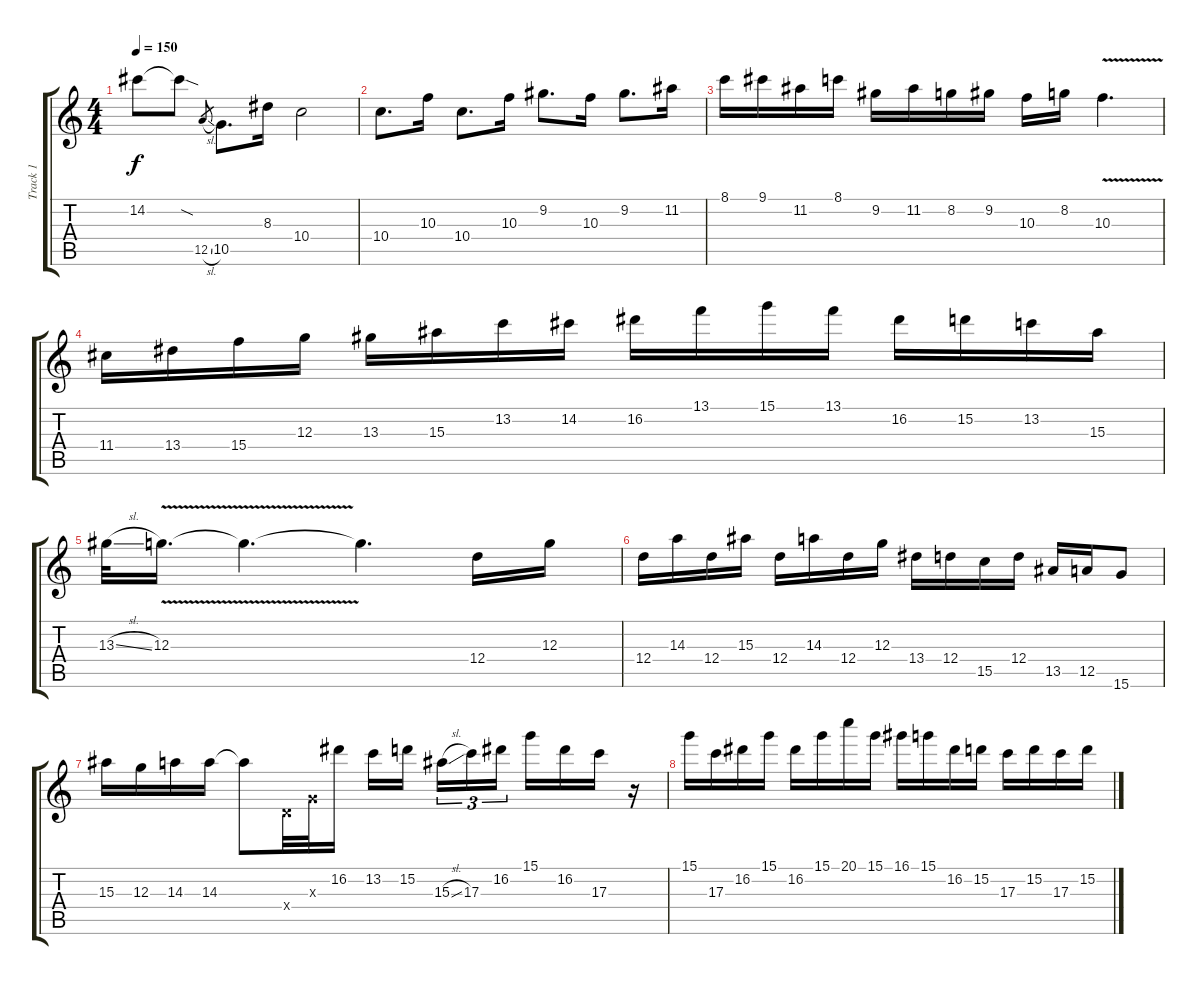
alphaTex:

\track ("Track 1" "Track 1") {instrument distortionguitar}
\staff {score tabs}
\tuning (E4 B3 G3 D3 A2 E2) {hide}
\ts (4 4)
\tempo 150
\clef g2
\ks c
14.2{t}.8{dy f} 14.2{sod t}.8 12.5{sl}.8{gr} 10.5.8{d} 8.3.16 10.4.2 |
10.4.8{d} 10.3.16 10.4.8{d} 10.3.16 9.2.8{d} 10.3.16 9.2.8{d} 11.2.16 |
8.1.16 9.1.16 11.2.16 8.1.16 9.2.16 11.2.16 8.2.16 9.2.16 10.3.16 8.2.16 10.3{v}.4{d} |
11.4.16 13.4.16 15.4.16 12.3.16 13.3.16 15.3.16 13.2.16 14.2.16 16.2.16 13.1.16 15.1.16 13.1.16 16.2.16 15.2.16 13.2.16 15.3.16 |
13.3{sl}.32 12.3{v}.16{d} 12.3{t}.4{d} 12.3{t}.4{d} 12.4.16 12.3.16 |
12.4.16 14.3.16 12.4.16 15.3.16 12.4.16 14.3.16 12.4.16 12.3.16 13.4.16 12.4.16 15.5.16 12.4.16 13.5.16 12.5.16 15.6.8 |
15.3.16 12.3.16 14.3.16 14.3.16 14.3{t}.8 0.4{x}.32 0.3{x}.32 16.2.16 13.2.16 15.2.16{beam splitsecondary} 15.3{sl}.16{tu (3 2)} 17.3.16{tu (3 2)} 16.2.16{tu (3 2)} 15.1.16 16.2.16 17.3.16 r.16 |
15.1.16 17.3.16 16.2.16 15.1.16 16.2.16 15.1.16 20.1.16 15.1.16 16.1.16 15.1.16 16.2.16 15.2.16 17.3.16 15.2.16 17.3.16 15.2.16
